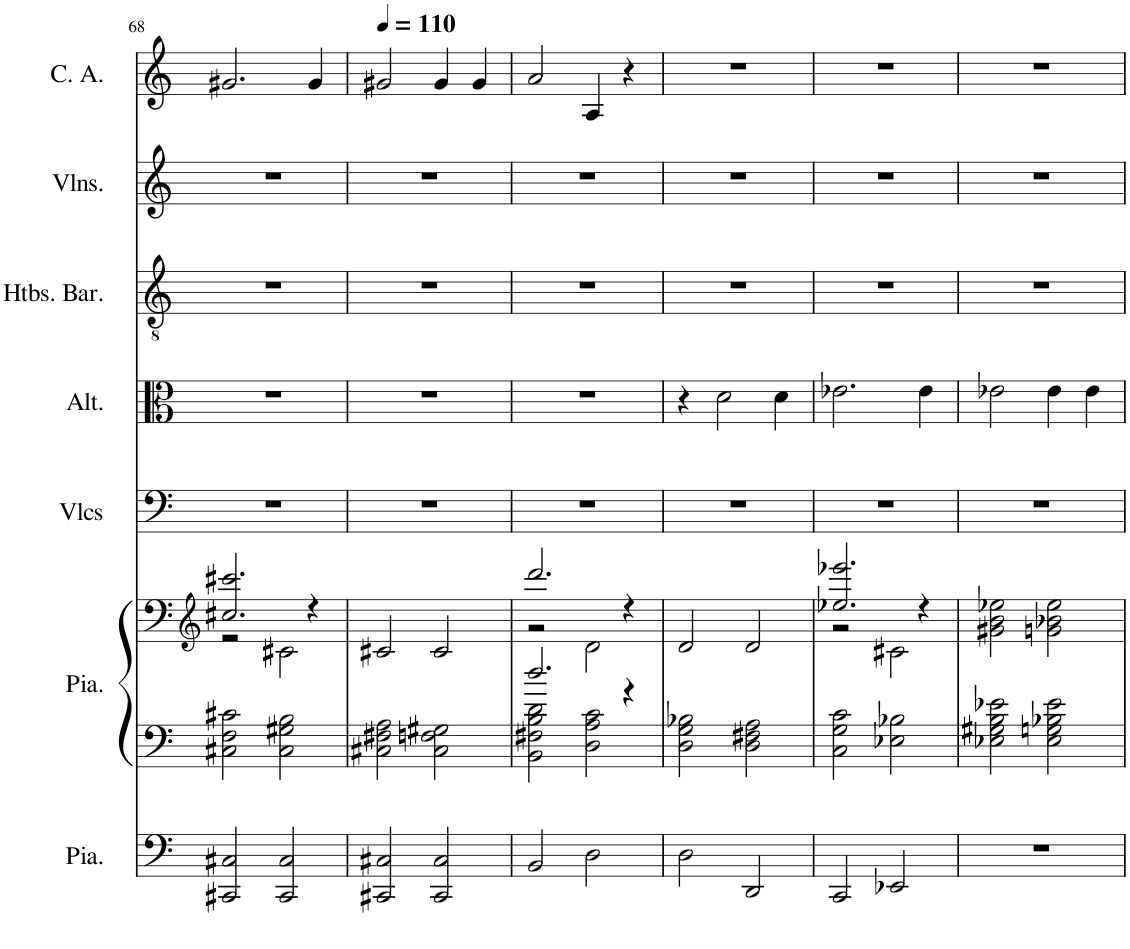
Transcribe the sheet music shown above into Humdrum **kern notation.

**kern	**kern	**kern	**kern	**kern	**kern	**kern	**kern
*part7	*part6	*part6	*part5	*part4	*part3	*part2	*part1
*staff8	*staff7	*staff6	*staff5	*staff4	*staff3	*staff2	*staff1
*I"Piano, Pedals	*I"Piano, Organ	*	*I"Violoncelles, Bass	*I"Altos, Tenor	*I"Hautbois Baryton, Alto	*I"Violons, Soprano	*I"Cor anglais, Baritone solo
*I'Pia.	*I'Pia.	*	*I'Vlcs	*I'Alt.	*I'Htbs. Bar.	*I'Vlns.	*I'C. A.
!!LO:PB:g=z
*clefF4	*clefF4	*clefG2	*clefF4	*clefC3	*clefGv2	*clefG2	*clefG2
*	*	*	*	*	*	*	*Trd4c7
*k[]	*k[]	*k[]	*k[]	*k[]	*k[]	*k[]	*k[]
*M4/4	*M4/4	*M4/4	*M4/4	*M4/4	*M4/4	*M4/4	*M4/4
=68	=68	=68	=68	=68	=68	=68	=68
*	*	*^	*	*	*	*	*
2CC#X/ 2C#X/	2C#X\ 2F\ 2c#X\	2.cc#X/ 2.ccc#X/	2r	1r	1r	1r	1r	2.g#X/
2CC#/ 2C#/	2C#\ 2G#X\ 2B\	.	2c#X\	.	.	.	.	.
.	.	4r	.	.	.	.	.	4g#/
*	*	*v	*v	*	*	*	*	*
=69	=69	=69	=69	=69	=69	=69	=69
*	*	*	*	*	*	*	*MM110
2CC#X/ 2C#X/	2C#X\ 2F#X\ 2A\	2c#X/	1r	1r	1r	1r	2g#X/
2CC#/ 2C#/	2C#\ 2Fn\ 2G#X\	2c#/	.	.	.	.	4g#/
.	.	.	.	.	.	.	4g#/
=70	=70	=70	=70	=70	=70	=70	=70
*	*^	*^	*	*	*	*	*
2BB/	2.dd/	2BB\ 2F#X\ 2B\ 2d\	2.ddd/	2r	1r	1r	1r	1r	2a/
2D\	.	2D\ 2A\ 2c\	.	2d\	.	.	.	.	4A/
.	4r	.	4r	.	.	.	.	.	4r
*	*v	*v	*	*	*	*	*	*	*
*	*	*v	*v	*	*	*	*	*
=71	=71	=71	=71	=71	=71	=71	=71
2D\	2D\ 2G\ 2B-X\	2d/	1r	4r	1r	1r	1r
.	.	.	.	2d\	.	.	.
2DD/	2D\ 2F#X\ 2A\	2d/	.	.	.	.	.
.	.	.	.	4d\	.	.	.
=72	=72	=72	=72	=72	=72	=72	=72
*	*	*^	*	*	*	*	*
2CC/	2C\ 2G\ 2c\	2.ee-X/ 2.eee-X/	2r	1r	2.e-X\	1r	1r	1r
2EE-X/	2E-X\ 2B-X\	.	2c#X\	.	.	.	.	.
.	.	4r	.	.	4e-\	.	.	.
*	*	*v	*v	*	*	*	*	*
=73	=73	=73	=73	=73	=73	=73	=73
1r	2E-X\ 2G#X\ 2B\ 2e-X\	2g#X\ 2b\ 2ee-X\	1r	2e-X\	1r	1r	1r
.	2E-\ 2Gn\ 2B-X\ 2e-\	2gn\ 2b-X\ 2ee-\	.	4e-\	.	.	.
.	.	.	.	4e-\	.	.	.
=	=	=	=	=	=	=	=
*-	*-	*-	*-	*-	*-	*-	*-
